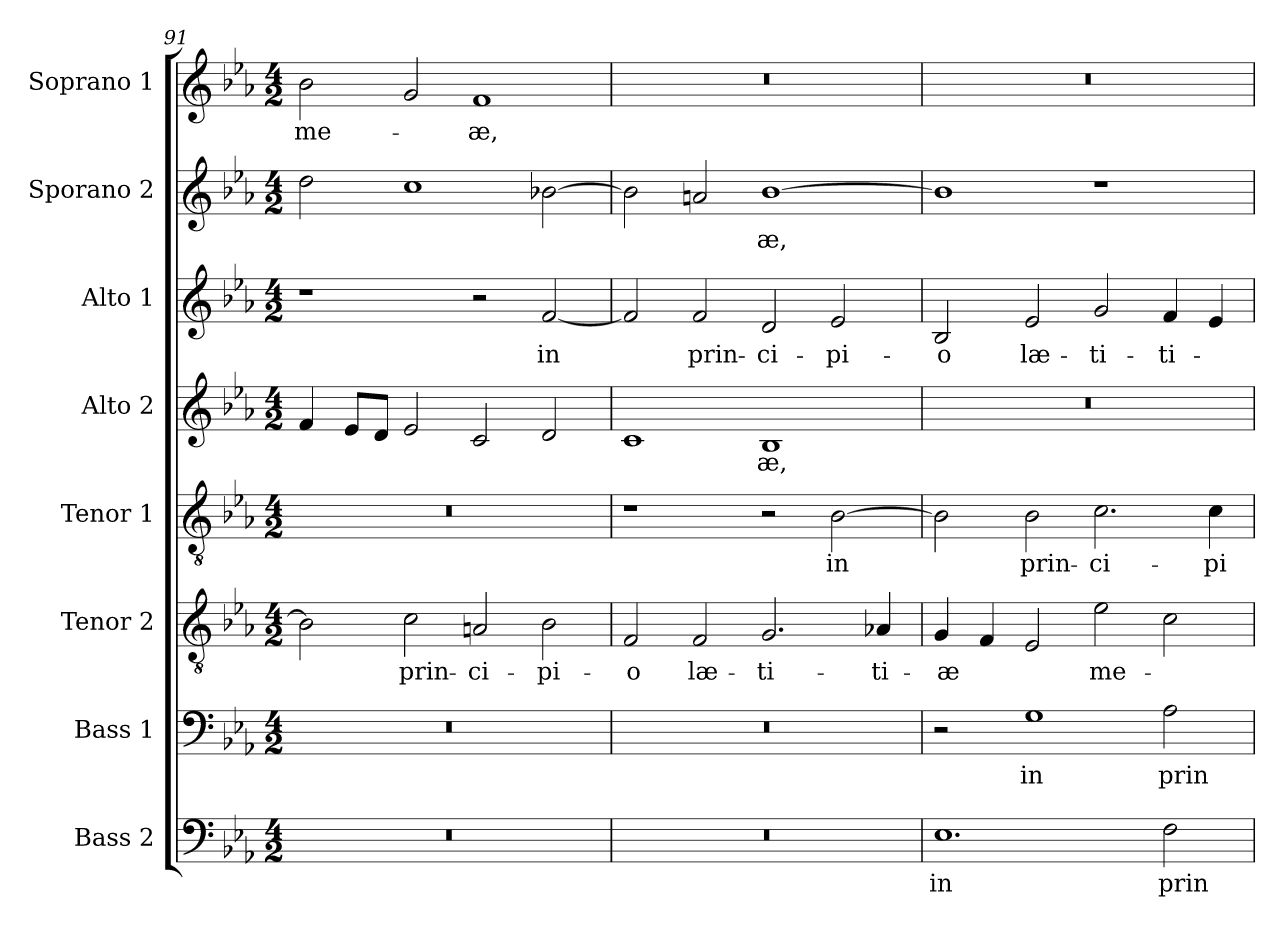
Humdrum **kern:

**kern	**text	**kern	**text	**kern	**text	**kern	**text	**kern	**text	**kern	**text	**kern	**text	**kern	**text
*part8	*part8	*part7	*part7	*part6	*part6	*part5	*part5	*part4	*part4	*part3	*part3	*part2	*part2	*part1	*part1
*staff8	*staff8	*staff7	*staff7	*staff6	*staff6	*staff5	*staff5	*staff4	*staff4	*staff3	*staff3	*staff2	*staff2	*staff1	*staff1
*I"Bass 2	*	*I"Bass 1	*	*I"Tenor 2	*	*I"Tenor 1	*	*I"Alto 2	*	*I"Alto 1	*	*I"Sporano 2	*	*I"Soprano 1	*
*I'B.	*	*I'B.	*	*I'T.	*	*I'T.	*	*I'A.	*	*I'A.	*	*I'S.	*	*I'S.	*
!!LO:PB:g=z
*clefF4	*	*clefF4	*	*clefGv2	*	*clefGv2	*	*clefG2	*	*clefG2	*	*clefG2	*	*clefG2	*
*	*	*	*	*ITrd7c12	*	*ITrd7c12	*	*	*	*	*	*	*	*	*
*k[b-e-a-]	*	*k[b-e-a-]	*	*k[b-e-a-]	*	*k[b-e-a-]	*	*k[b-e-a-]	*	*k[b-e-a-]	*	*k[b-e-a-]	*	*k[b-e-a-]	*
*E-:	*	*E-:	*	*E-:	*	*E-:	*	*E-:	*	*E-:	*	*E-:	*	*E-:	*
*M4/2	*	*M4/2	*	*M4/2	*	*M4/2	*	*M4/2	*	*M4/2	*	*M4/2	*	*M4/2	*
=91	=91	=91	=91	=91	=91	=91	=91	=91	=91	=91	=91	=91	=91	=91	=91
!LO:N:vis=1	!	!LO:N:vis=1	!	!	!	!LO:N:vis=1	!	!	!	!	!	!	!	!	!
!	!	!	!	!	!	!	!	!	!	!	!	!	!	!	!LO:LY:b:color=#000000
0r	.	0r	.	2BB-i\]	.	0r	.	4fi/	.	1r	.	2ddi\	.	2b-i\	me-
.	.	.	.	.	.	.	.	8e-i/L	.	.	.	.	.	.	.
.	.	.	.	.	.	.	.	8di/J	.	.	.	.	.	.	.
!	!	!	!	!	!LO:LY:b:color=#000000	!	!	!	!	!	!	!	!	!	!
.	.	.	.	2Ci\	prin-	.	.	2e-i/	.	.	.	1cci	.	2gi/	.
!	!	!	!	!	!LO:LY:b:color=#000000	!	!	!	!	!	!	!	!	!	!
!	!	!	!	!	!	!	!	!	!	!	!	!	!	!	!LO:LY:b:color=#000000
.	.	.	.	2AAni/	-ci-	.	.	2ci/	.	2r	.	.	.	1fi	-æ,
!	!	!	!	!	!LO:LY:b:color=#000000	!	!	!	!	!	!	!	!	!	!
!	!	!	!	!	!	!	!	!	!	!	!LO:LY:b:color=#000000	!	!	!	!
.	.	.	.	2BB-i\	-pi-	.	.	2di/	.	[<2fi/	in	[>2b-Xi\	.	.	.
=92	=92	=92	=92	=92	=92	=92	=92	=92	=92	=92	=92	=92	=92	=92	=92
!LO:N:vis=1	!	!LO:N:vis=1	!	!	!	!	!	!	!	!	!	!	!	!	!
!	!	!	!	!	!LO:LY:b:color=#000000	!	!	!	!	!	!	!	!	!LO:N:vis=1	!
0r	.	0r	.	2FFi/	-o	1r	.	1ci	.	2fi/]	.	2b-i\]	.	0r	.
!	!	!	!	!	!LO:LY:b:color=#000000	!	!	!	!	!	!	!	!	!	!
!	!	!	!	!	!	!	!	!	!	!	!LO:LY:b:color=#000000	!	!	!	!
.	.	.	.	2FFi/	læ-	.	.	.	.	2fi/	prin-	2ani/	.	.	.
!	!	!	!	!	!LO:LY:b:color=#000000	!	!	!	!	!	!	!	!	!	!
!	!	!	!	!	!	!	!	!	!LO:LY:b:color=#000000	!	!	!	!	!	!
!	!	!	!	!	!	!	!	!	!	!	!LO:LY:b:color=#000000	!	!	!	!
!	!	!	!	!	!	!	!	!	!	!	!	!	!LO:LY:b:color=#000000	!	!
.	.	.	.	2.GGi/	-ti-	2r	.	1B-i	-æ,	2di/	-ci-	[>1b-i	-æ,	.	.
!	!	!	!	!	!	!	!LO:LY:b:color=#000000	!	!	!	!	!	!	!	!
!	!	!	!	!	!	!	!	!	!	!	!LO:LY:b:color=#000000	!	!	!	!
.	.	.	.	.	.	[>2BB-i\	in	.	.	2e-i/	-pi-	.	.	.	.
!	!	!	!	!	!LO:LY:b:color=#000000	!	!	!	!	!	!	!	!	!	!
.	.	.	.	4AA-Xi/	-ti-	.	.	.	.	.	.	.	.	.	.
=93	=93	=93	=93	=93	=93	=93	=93	=93	=93	=93	=93	=93	=93	=93	=93
!	!LO:LY:b:color=#000000	!	!	!	!	!	!	!	!	!	!	!	!	!	!
!	!	!	!	!	!LO:LY:b:color=#000000	!	!	!LO:N:vis=1	!	!	!	!	!	!	!
!	!	!	!	!	!	!	!	!	!	!	!LO:LY:b:color=#000000	!	!	!LO:N:vis=1	!
1.E-i	in	2r	.	4GGi/	-æ	2BB-i\]	.	0r	.	2B-i/	-o	1b-i]	.	0r	.
.	.	.	.	4FFi/	.	.	.	.	.	.	.	.	.	.	.
!	!	!	!LO:LY:b:color=#000000	!	!	!	!	!	!	!	!	!	!	!	!
!	!	!	!	!	!	!	!LO:LY:b:color=#000000	!	!	!	!	!	!	!	!
!	!	!	!	!	!	!	!	!	!	!	!LO:LY:b:color=#000000	!	!	!	!
.	.	1Gi	in	2EE-i/	.	2BB-i\	prin-	.	.	2e-i/	læ-	.	.	.	.
!	!	!	!	!	!LO:LY:b:color=#000000	!	!	!	!	!	!	!	!	!	!
!	!	!	!	!	!	!	!LO:LY:b:color=#000000	!	!	!	!	!	!	!	!
!	!	!	!	!	!	!	!	!	!	!	!LO:LY:b:color=#000000	!	!	!	!
.	.	.	.	2E-i\	me-	2.Ci\	-ci-	.	.	2gi/	-ti-	1r	.	.	.
!	!LO:LY:b:color=#000000	!	!	!	!	!	!	!	!	!	!	!	!	!	!
!	!	!	!LO:LY:b:color=#000000	!	!	!	!	!	!	!	!	!	!	!	!
!	!	!	!	!	!	!	!	!	!	!	!LO:LY:b:color=#000000	!	!	!	!
2Fi\	prin-	2A-i\	prin-	2Ci\	.	.	.	.	.	4fi/	-ti-	.	.	.	.
!	!	!	!	!	!	!	!LO:LY:b:color=#000000	!	!	!	!	!	!	!	!
.	.	.	.	.	.	4Ci\	-pi-	.	.	4e-i/	.	.	.	.	.
=	=	=	=	=	=	=	=	=	=	=	=	=	=	=	=
*-	*-	*-	*-	*-	*-	*-	*-	*-	*-	*-	*-	*-	*-	*-	*-
